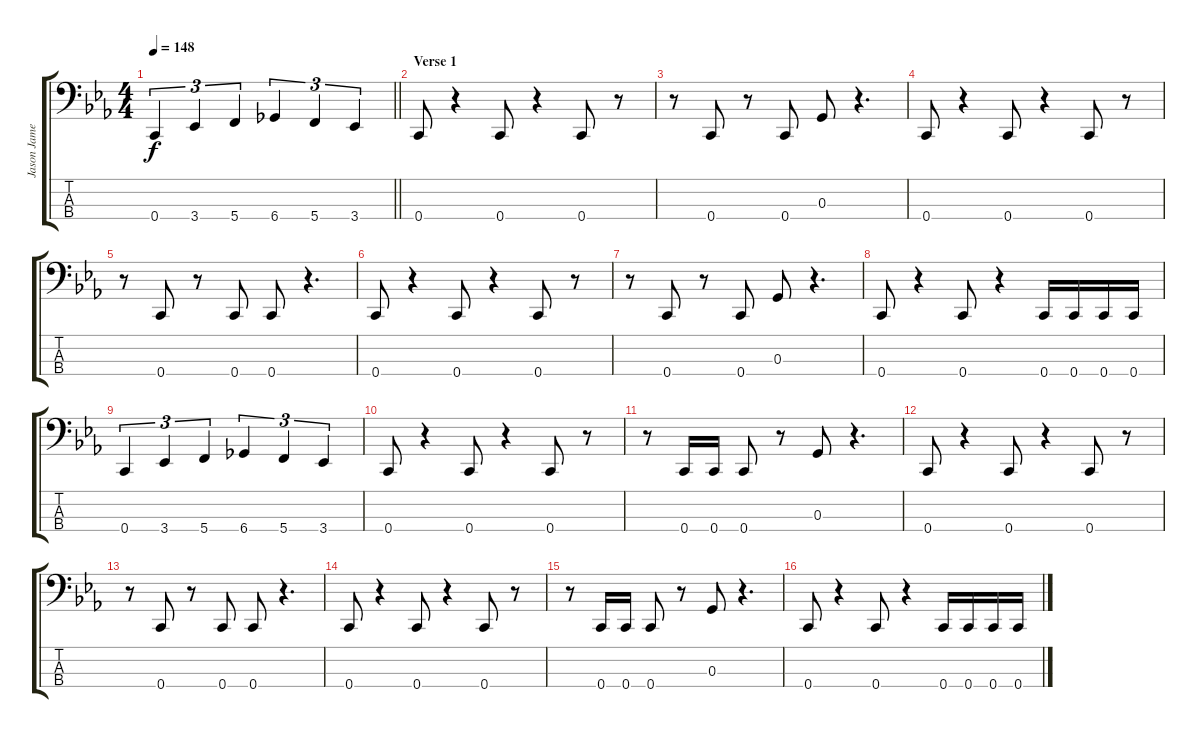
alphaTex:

\track ("Jason James" "Jason Jame") {instrument electricbasspick}
\staff {score tabs}
\tuning (F2 C2 G1 C1) {hide}
\ts (4 4)
\tempo 148
\clef f4
\barLineRight lightlight
\ks eb
0.4.4{tu (3 2) dy f} 3.4.4{tu (3 2)} 5.4.4{tu (3 2)} 6.4.4{tu (3 2)} 5.4.4{tu (3 2)} 3.4.4{tu (3 2)} |
\section ("" "Verse 1")
0.4.8 r.4 0.4.8 r.4 0.4.8 r.8 |
r.8 0.4.8 r.8 0.4.8 0.3.8 r.4{d} |
0.4.8 r.4 0.4.8 r.4 0.4.8 r.8 |
r.8 0.4.8 r.8 0.4.8 0.4.8 r.4{d} |
0.4.8 r.4 0.4.8 r.4 0.4.8 r.8 |
r.8 0.4.8 r.8 0.4.8 0.3.8 r.4{d} |
0.4.8 r.4 0.4.8 r.4 0.4.16 0.4.16 0.4.16 0.4.16 |
0.4.4{tu (3 2)} 3.4.4{tu (3 2)} 5.4.4{tu (3 2)} 6.4.4{tu (3 2)} 5.4.4{tu (3 2)} 3.4.4{tu (3 2)} |
0.4.8 r.4 0.4.8 r.4 0.4.8 r.8 |
r.8 0.4.16 0.4.16 0.4.8 r.8 0.3.8 r.4{d} |
0.4.8 r.4 0.4.8 r.4 0.4.8 r.8 |
r.8 0.4.8 r.8 0.4.8 0.4.8 r.4{d} |
0.4.8 r.4 0.4.8 r.4 0.4.8 r.8 |
r.8 0.4.16 0.4.16 0.4.8 r.8 0.3.8 r.4{d} |
0.4.8 r.4 0.4.8 r.4 0.4.16 0.4.16 0.4.16 0.4.16
